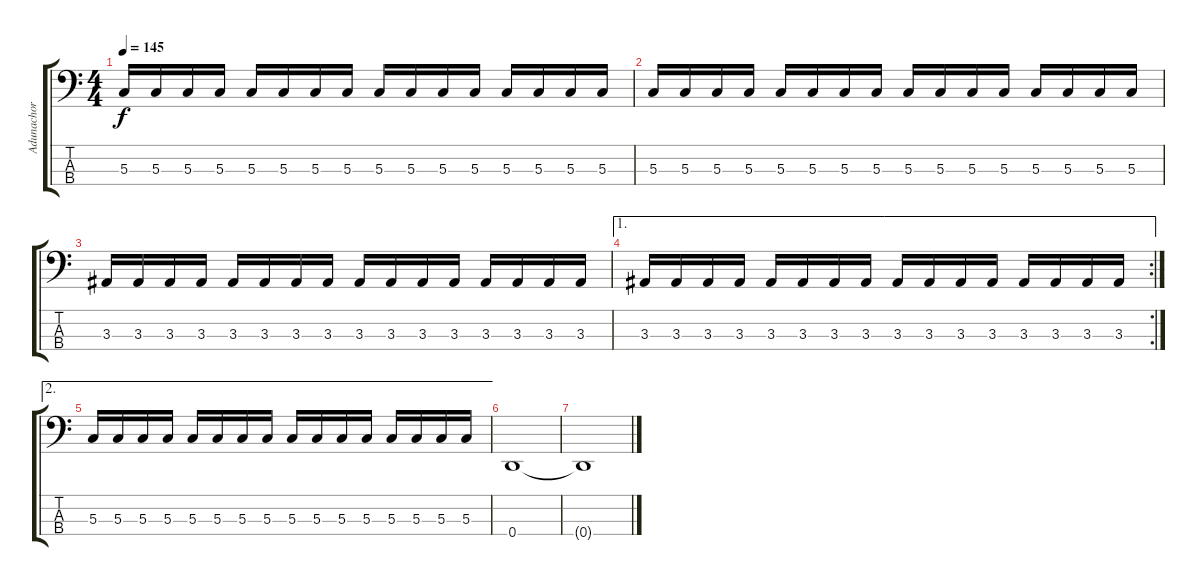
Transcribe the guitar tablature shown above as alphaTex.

\track ("Adunachor" "Adunachor") {instrument electricbasspick}
\staff {score tabs}
\tuning (F2 C2 G1 D1) {hide}
\ts (4 4)
\tempo 145
\clef f4
\ks c
5.3.16{dy f} 5.3.16 5.3.16 5.3.16 5.3.16 5.3.16 5.3.16 5.3.16 5.3.16 5.3.16 5.3.16 5.3.16 5.3.16 5.3.16 5.3.16 5.3.16 |
5.3.16 5.3.16 5.3.16 5.3.16 5.3.16 5.3.16 5.3.16 5.3.16 5.3.16 5.3.16 5.3.16 5.3.16 5.3.16 5.3.16 5.3.16 5.3.16 |
3.3.16 3.3.16 3.3.16 3.3.16 3.3.16 3.3.16 3.3.16 3.3.16 3.3.16 3.3.16 3.3.16 3.3.16 3.3.16 3.3.16 3.3.16 3.3.16 |
\ae 1
\rc 2
3.3.16 3.3.16 3.3.16 3.3.16 3.3.16 3.3.16 3.3.16 3.3.16 3.3.16 3.3.16 3.3.16 3.3.16 3.3.16 3.3.16 3.3.16 3.3.16 |
\ae 2
5.3.16 5.3.16 5.3.16 5.3.16 5.3.16 5.3.16 5.3.16 5.3.16 5.3.16 5.3.16 5.3.16 5.3.16 5.3.16 5.3.16 5.3.16 5.3.16 |
0.4.1 |
0.4{t}.1
